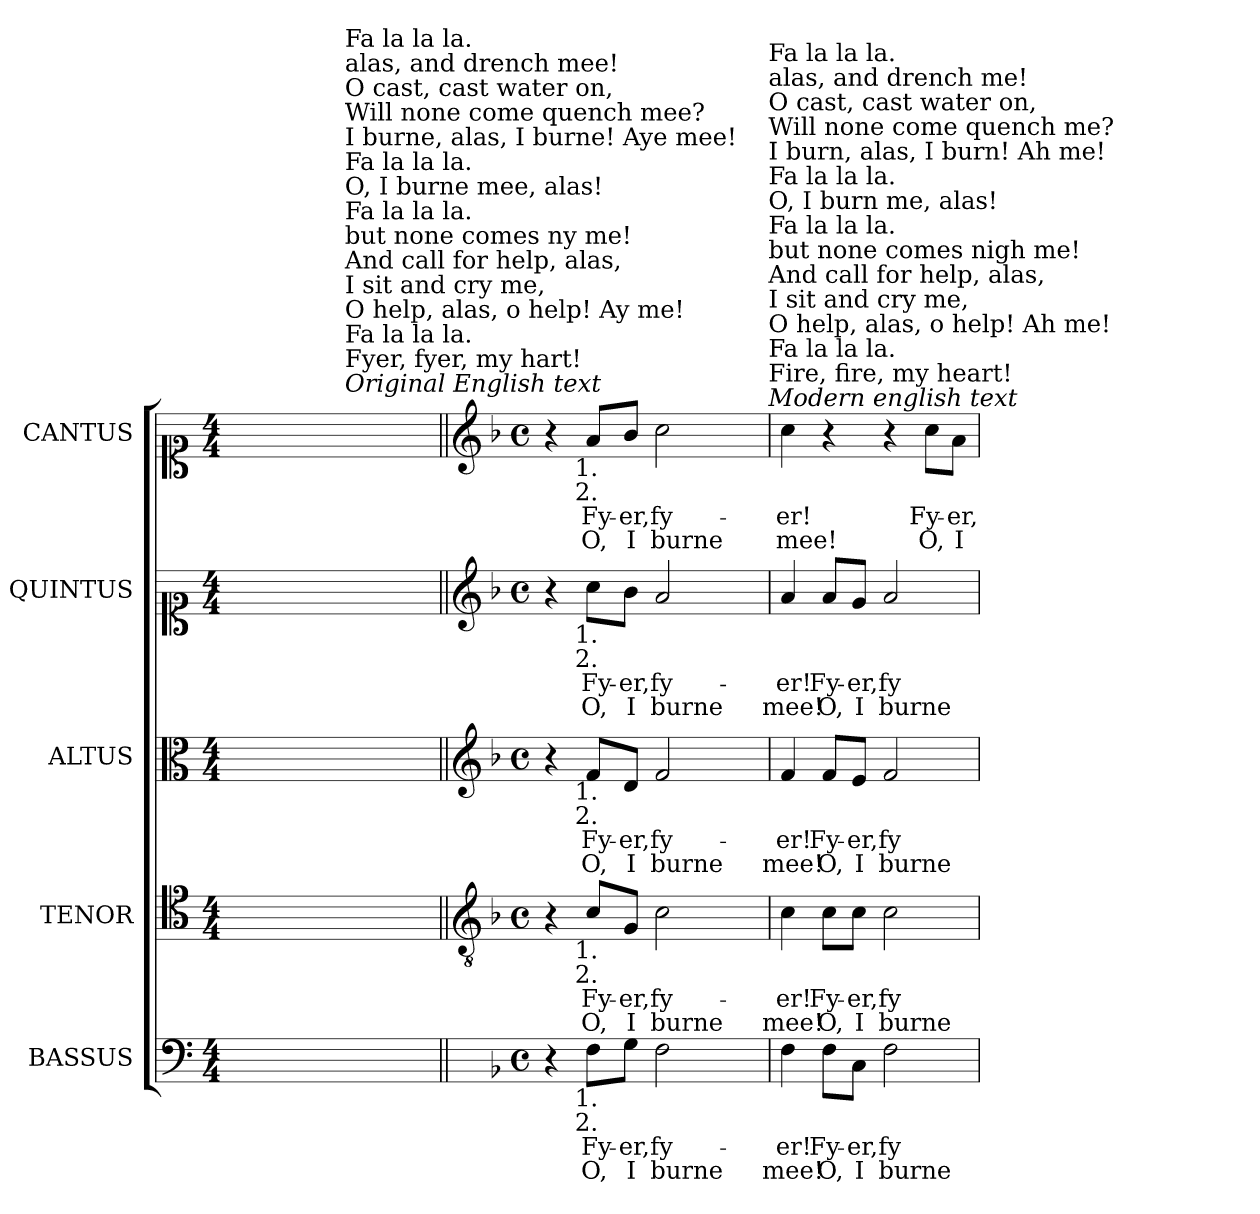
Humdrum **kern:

**kern	**text	**text	**kern	**text	**text	**kern	**text	**text	**kern	**text	**text	**kern	**text	**text
*part5	*part5	*part5	*part4	*part4	*part4	*part3	*part3	*part3	*part2	*part2	*part2	*part1	*part1	*part1
*staff5	*staff5	*staff5	*staff4	*staff4	*staff4	*staff3	*staff3	*staff3	*staff2	*staff2	*staff2	*staff1	*staff1	*staff1
*I"BASSUS	*	*	*I"TENOR	*	*	*I"ALTUS	*	*	*I"QUINTUS	*	*	*I"CANTUS	*	*
*I'B	*	*	*I'T	*	*	*I'A	*	*	*	*	*	*I'S	*	*
!!LO:PB:g=z
*clefF4	*	*	*clefC4	*	*	*clefC3	*	*	*clefC1	*	*	*clefC1	*	*
*	*	*	*ITrd7c12	*	*	*	*	*	*	*	*	*	*	*
*k[]	*	*	*k[]	*	*	*k[]	*	*	*k[]	*	*	*k[]	*	*
*C:	*	*	*C:	*	*	*C:	*	*	*C:	*	*	*C:	*	*
*M4/4	*	*	*M4/4	*	*	*M4/4	*	*	*M4/4	*	*	*M4/4	*	*
=1	=1	=1	=1	=1	=1	=1	=1	=1	=1	=1	=1	=1	=1	=1
*	*	*	*	*	*	*	*	*	*	*	*	*^	*	*
*	*	*	*	*	*	*	*	*	*	*	*	*	*^	*	*
1ryy	.	.	1ryy	.	.	1ryy	.	.	1ryy	.	.	1ryy	2ryy	2ryy	.	.
.	.	.	.	.	.	.	.	.	.	.	.	.	8ryy	4ryy	.	.
.	.	.	.	.	.	.	.	.	.	.	.	.	16ryy	.	.	.
.	.	.	.	.	.	.	.	.	.	.	.	.	128.ryy	.	.	.
!	!	!	!	!	!	!	!	!	!	!	!	!	!LO:TX:a:i:t=Original English text	!	!	!
!	!	!	!	!	!	!	!	!	!	!	!	!	!LO:TX:t=Fyer, fyer, my hart!	!	!	!
!	!	!	!	!	!	!	!	!	!	!	!	!	!LO:TX:t=Fa la la la.	!	!	!
!	!	!	!	!	!	!	!	!	!	!	!	!	!LO:TX:t=O help, alas, o help! Ay me!	!	!	!
!	!	!	!	!	!	!	!	!	!	!	!	!	!LO:TX:t=I sit and cry me,	!	!	!
!	!	!	!	!	!	!	!	!	!	!	!	!	!LO:TX:t=And call for help, alas,	!	!	!
!	!	!	!	!	!	!	!	!	!	!	!	!	!LO:TX:t=but none comes ny me!	!	!	!
!	!	!	!	!	!	!	!	!	!	!	!	!	!LO:TX:t=Fa la la la.	!	!	!
!	!	!	!	!	!	!	!	!	!	!	!	!	!LO:TX:t=O, I burne mee, alas!	!	!	!
!	!	!	!	!	!	!	!	!	!	!	!	!	!LO:TX:t=Fa la la la.	!	!	!
!	!	!	!	!	!	!	!	!	!	!	!	!	!LO:TX:t=I burne, alas, I burne! Aye mee!	!	!	!
!	!	!	!	!	!	!	!	!	!	!	!	!	!LO:TX:t=Will none come quench mee?	!	!	!
!	!	!	!	!	!	!	!	!	!	!	!	!	!LO:TX:t=O cast, cast water on,	!	!	!
!	!	!	!	!	!	!	!	!	!	!	!	!	!LO:TX:t=alas, and drench mee!	!	!	!
!	!	!	!	!	!	!	!	!	!	!	!	!	!LO:TX:t=Fa la la la.	!	!	!
.	.	.	.	.	.	.	.	.	.	.	.	.	4ryy	.	.	.
.	.	.	.	.	.	.	.	.	.	.	.	.	.	8ryy	.	.
.	.	.	.	.	.	.	.	.	.	.	.	.	.	16ryy	.	.
.	.	.	.	.	.	.	.	.	.	.	.	.	.	32ryy	.	.
.	.	.	.	.	.	.	.	.	.	.	.	.	32ryy	.	.	.
.	.	.	.	.	.	.	.	.	.	.	.	.	.	64ryy	.	.
.	.	.	.	.	.	.	.	.	.	.	.	.	64ryy	.	.	.
.	.	.	.	.	.	.	.	.	.	.	.	.	.	128...ryy	.	.
.	.	.	.	.	.	.	.	.	.	.	.	.	256ryy	.	.	.
*	*	*	*	*	*	*	*	*	*	*	*	*MM180	*	*	*	*
.	.	.	.	.	.	.	.	.	.	.	.	.	.	1024ryy	.	.
*	*	*	*	*	*	*	*	*	*	*	*	*v	*v	*v	*	*
=1||	=1||	=1||	=1||	=1||	=1||	=1||	=1||	=1||	=1||	=1||	=1||	=1||	=1||	=1||
*	*	*	*clefGv2	*	*	*clefG2	*	*	*clefG2	*	*	*clefG2	*	*
*k[b-]	*	*	*k[b-]	*	*	*k[b-]	*	*	*k[b-]	*	*	*k[b-]	*	*
*F:	*	*	*F:	*	*	*F:	*	*	*F:	*	*	*F:	*	*
*M4/4	*	*	*M4/4	*	*	*M4/4	*	*	*M4/4	*	*	*M4/4	*	*
*met(c)	*	*	*met(c)	*	*	*met(c)	*	*	*met(c)	*	*	*met(c)	*	*
*	*	*	*	*	*	*	*	*	*	*	*	*^	*	*
4r	.	.	4r	.	.	4r	.	.	4r	.	.	4r	2ryy	.	.
!	!LO:LY:b:color=#000000	!LO:LY:b:color=#000000	!	!	!	!	!	!	!	!	!	!	!	!	!
!	!	!	!	!LO:LY:b:color=#000000	!LO:LY:b:color=#000000	!	!	!	!	!	!	!	!	!	!
!	!	!	!	!	!	!	!LO:LY:b:color=#000000	!LO:LY:b:color=#000000	!	!	!	!	!	!	!
!	!	!	!	!	!	!	!	!	!	!LO:LY:b:color=#000000	!LO:LY:b:color=#000000	!	!	!	!
!	!	!	!	!	!	!	!	!	!	!	!	!LO:TX:b:cj:t=1.	!	!	!
!	!	!	!	!	!	!	!	!	!	!	!	!LO:TX:b:cj:t=2.	!	!	!
!	!	!	!	!	!	!	!	!	!LO:TX:b:cj:t=1.	!	!	!	!	!	!
!	!	!	!	!	!	!	!	!	!LO:TX:b:cj:t=2.	!	!	!	!	!	!
!	!	!	!	!	!	!LO:TX:b:cj:t=1.	!	!	!	!	!	!	!	!	!
!	!	!	!	!	!	!LO:TX:b:cj:t=2.	!	!	!	!	!	!	!	!	!
!	!	!	!LO:TX:b:cj:t=1.	!	!	!	!	!	!	!	!	!	!	!	!
!	!	!	!LO:TX:b:cj:t=2.	!	!	!	!	!	!	!	!	!	!	!	!
!LO:TX:b:cj:t=1.	!	!	!	!	!	!	!	!	!	!	!	!	!	!	!
!LO:TX:b:cj:t=2.	!	!	!	!	!	!	!	!	!	!	!	!	!	!	!
!	!	!	!	!	!	!	!	!	!	!	!	!	!	!LO:LY:b:color=#000000	!LO:LY:b:color=#000000
8Fi\L	Fy-	O,	8Ci/L	Fy-	O,	8fi/L	Fy-	O,	8cci\L	Fy-	O,	8ai/L	.	Fy-	O,
!	!LO:LY:b:color=#000000	!LO:LY:b:color=#000000	!	!	!	!	!	!	!	!	!	!	!	!	!
!	!	!	!	!LO:LY:b:color=#000000	!LO:LY:b:color=#000000	!	!	!	!	!	!	!	!	!	!
!	!	!	!	!	!	!	!LO:LY:b:color=#000000	!LO:LY:b:color=#000000	!	!	!	!	!	!	!
!	!	!	!	!	!	!	!	!	!	!LO:LY:b:color=#000000	!LO:LY:b:color=#000000	!	!	!	!
!	!	!	!	!	!	!	!	!	!	!	!	!	!	!LO:LY:b:color=#000000	!LO:LY:b:color=#000000
8Gi\J	-er,	I	8GGi/J	-er,	I	8di/J	-er,	I	8b-i\J	-er,	I	8b-i/J	.	-er,	I
!	!LO:LY:b:color=#000000	!LO:LY:b:color=#000000	!	!	!	!	!	!	!	!	!	!	!	!	!
!	!	!	!	!LO:LY:b:color=#000000	!LO:LY:b:color=#000000	!	!	!	!	!	!	!	!	!	!
!	!	!	!	!	!	!	!LO:LY:b:color=#000000	!LO:LY:b:color=#000000	!	!	!	!	!	!	!
!	!	!	!	!	!	!	!	!	!	!LO:LY:b:color=#000000	!LO:LY:b:color=#000000	!	!	!	!
!	!	!	!	!	!	!	!	!	!	!	!	!	!	!LO:LY:b:color=#000000	!LO:LY:b:color=#000000
2Fi\	fy-	burne	2Ci\	fy-	burne	2fi/	fy-	burne	2ai/	fy-	burne	2cci\	4ryy	fy-	burne
.	.	.	.	.	.	.	.	.	.	.	.	.	8ryy	.	.
.	.	.	.	.	.	.	.	.	.	.	.	.	16ryy	.	.
.	.	.	.	.	.	.	.	.	.	.	.	.	32ryy	.	.
.	.	.	.	.	.	.	.	.	.	.	.	.	64ryy	.	.
.	.	.	.	.	.	.	.	.	.	.	.	.	128...ryy	.	.
!	!	!	!	!	!	!	!	!	!	!	!	!	!LO:TX:a:i:t=Modern english text	!	!
!	!	!	!	!	!	!	!	!	!	!	!	!	!LO:TX:t=Fire, fire, my heart!	!	!
!	!	!	!	!	!	!	!	!	!	!	!	!	!LO:TX:t=Fa la la la.	!	!
!	!	!	!	!	!	!	!	!	!	!	!	!	!LO:TX:t=O help, alas, o help! Ah me!	!	!
!	!	!	!	!	!	!	!	!	!	!	!	!	!LO:TX:t=I sit and cry me,	!	!
!	!	!	!	!	!	!	!	!	!	!	!	!	!LO:TX:t=And call for help, alas,	!	!
!	!	!	!	!	!	!	!	!	!	!	!	!	!LO:TX:t=but none comes nigh me!	!	!
!	!	!	!	!	!	!	!	!	!	!	!	!	!LO:TX:t=Fa la la la.	!	!
!	!	!	!	!	!	!	!	!	!	!	!	!	!LO:TX:t=O, I burn me, alas!	!	!
!	!	!	!	!	!	!	!	!	!	!	!	!	!LO:TX:t=Fa la la la.	!	!
!	!	!	!	!	!	!	!	!	!	!	!	!	!LO:TX:t=I burn, alas, I burn! Ah me!	!	!
!	!	!	!	!	!	!	!	!	!	!	!	!	!LO:TX:t=Will none come quench me?	!	!
!	!	!	!	!	!	!	!	!	!	!	!	!	!LO:TX:t=O cast, cast water on,	!	!
!	!	!	!	!	!	!	!	!	!	!	!	!	!LO:TX:t=alas, and drench me!	!	!
!	!	!	!	!	!	!	!	!	!	!	!	!	!LO:TX:t=Fa la la la.	!	!
.	.	.	.	.	.	.	.	.	.	.	.	.	1024ryy	.	.
*	*	*	*	*	*	*	*	*	*	*	*	*v	*v	*	*
=2	=2	=2	=2	=2	=2	=2	=2	=2	=2	=2	=2	=2	=2	=2
*	*	*	*	*	*	*	*	*	*	*	*	*^	*	*
!	!LO:LY:b:color=#000000	!LO:LY:b:color=#000000	!	!	!	!	!	!	!	!	!	!	!	!	!
*	*	*	*	*	*	*	*	*	*	*	*	*v	*v	*	*
*	*	*	*	*	*	*	*	*	*	*	*	*^	*	*
!	!	!	!	!LO:LY:b:color=#000000	!LO:LY:b:color=#000000	!	!	!	!	!	!	!	!	!	!
*	*	*	*	*	*	*	*	*	*	*	*	*v	*v	*	*
*	*	*	*	*	*	*	*	*	*	*	*	*^	*	*
!	!	!	!	!	!	!	!LO:LY:b:color=#000000	!LO:LY:b:color=#000000	!	!	!	!	!	!	!
*	*	*	*	*	*	*	*	*	*	*	*	*v	*v	*	*
*	*	*	*	*	*	*	*	*	*	*	*	*^	*	*
!	!	!	!	!	!	!	!	!	!	!LO:LY:b:color=#000000	!LO:LY:b:color=#000000	!	!	!	!
*	*	*	*	*	*	*	*	*	*	*	*	*v	*v	*	*
*	*	*	*	*	*	*	*	*	*	*	*	*^	*	*
!	!	!	!	!	!	!	!	!	!	!	!	!	!	!LO:LY:b:color=#000000	!LO:LY:b:color=#000000
*	*	*	*	*	*	*	*	*	*	*	*	*v	*v	*	*
4Fi\	-er!	mee!	4Ci\	-er!	mee!	4fi/	-er!	mee!	4ai/	-er!	mee!	4cci\	-er!	mee!
!	!LO:LY:b:color=#000000	!LO:LY:b:color=#000000	!	!	!	!	!	!	!	!	!	!	!	!
!	!	!	!	!LO:LY:b:color=#000000	!LO:LY:b:color=#000000	!	!	!	!	!	!	!	!	!
!	!	!	!	!	!	!	!LO:LY:b:color=#000000	!LO:LY:b:color=#000000	!	!	!	!	!	!
!	!	!	!	!	!	!	!	!	!	!LO:LY:b:color=#000000	!LO:LY:b:color=#000000	!	!	!
8Fi\L	Fy-	O,	8Ci\L	Fy-	O,	8fi/L	Fy-	O,	8ai/L	Fy-	O,	4r	.	.
!	!LO:LY:b:color=#000000	!LO:LY:b:color=#000000	!	!	!	!	!	!	!	!	!	!	!	!
!	!	!	!	!LO:LY:b:color=#000000	!LO:LY:b:color=#000000	!	!	!	!	!	!	!	!	!
!	!	!	!	!	!	!	!LO:LY:b:color=#000000	!LO:LY:b:color=#000000	!	!	!	!	!	!
!	!	!	!	!	!	!	!	!	!	!LO:LY:b:color=#000000	!LO:LY:b:color=#000000	!	!	!
8Ci\J	-er,	I	8Ci\J	-er,	I	8ei/J	-er,	I	8gi/J	-er,	I	.	.	.
!	!LO:LY:b:color=#000000	!LO:LY:b:color=#000000	!	!	!	!	!	!	!	!	!	!	!	!
!	!	!	!	!LO:LY:b:color=#000000	!LO:LY:b:color=#000000	!	!	!	!	!	!	!	!	!
!	!	!	!	!	!	!	!LO:LY:b:color=#000000	!LO:LY:b:color=#000000	!	!	!	!	!	!
!	!	!	!	!	!	!	!	!	!	!LO:LY:b:color=#000000	!LO:LY:b:color=#000000	!	!	!
2Fi\	fy-	burne	2Ci\	fy-	burne	2fi/	fy-	burne	2ai/	fy-	burne	4r	.	.
!	!	!	!	!	!	!	!	!	!	!	!	!	!LO:LY:b:color=#000000	!LO:LY:b:color=#000000
.	.	.	.	.	.	.	.	.	.	.	.	8cci\L	Fy-	O,
!	!	!	!	!	!	!	!	!	!	!	!	!	!LO:LY:b:color=#000000	!LO:LY:b:color=#000000
.	.	.	.	.	.	.	.	.	.	.	.	8ai\J	-er,	I
=	=	=	=	=	=	=	=	=	=	=	=	=	=	=
*-	*-	*-	*-	*-	*-	*-	*-	*-	*-	*-	*-	*-	*-	*-
